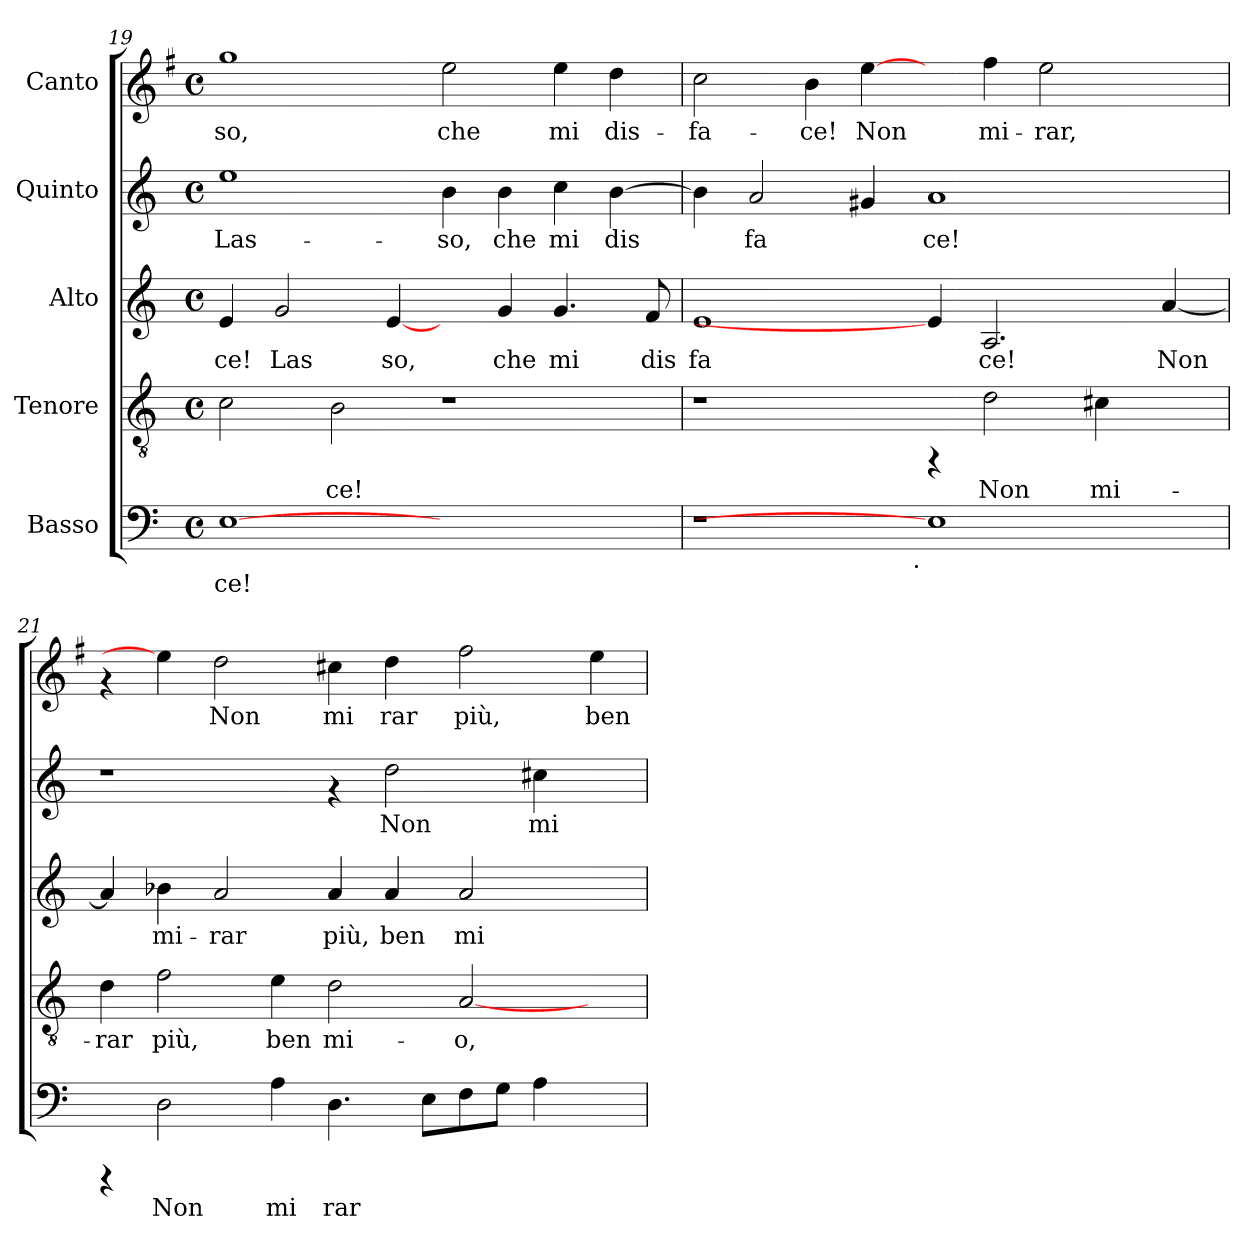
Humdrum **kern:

**kern	**text	**kern	**text	**kern	**text	**kern	**text	**kern	**text
*part5	*part5	*part4	*part4	*part3	*part3	*part2	*part2	*part1	*part1
*staff5	*staff5	*staff4	*staff4	*staff3	*staff3	*staff2	*staff2	*staff1	*staff1
*I"Basso	*	*I"Tenore	*	*I"Alto	*	*I"Quinto	*	*I"Canto	*
*clefF4	*	*clefGv2	*	*clefG2	*	*clefG2	*	*clefG2	*
*	*	*	*	*	*	*	*	*ITrd-3c-5	*
*k[]	*	*k[]	*	*k[]	*	*k[]	*	*k[]	*
*C:	*	*C:	*	*C:	*	*C:	*	*C:	*
*M4/4	*	*M4/4	*	*M4/4	*	*M4/4	*	*M4/4	*
*met(c)	*	*met(c)	*	*met(c)	*	*met(c)	*	*met(c)	*
=19	=19	=19	=19	=19	=19	=19	=19	=19	=19
!	!LO:LY:b:cj	!	!LO:LY:b:cj	!	!LO:LY:b:cj	!	!LO:LY:b:cj	!	!LO:LY:b:cj
[1E	ce!	2c\	--	4e/	ce!	1ee	Las-	1ccc	-so,
!	!	!	!	!	!LO:LY:b:cj	!	!	!	!
.	.	.	.	2g/	Las	.	.	.	.
!	!	!	!LO:LY:b:cj	!	!	!	!	!	!
.	.	2B\	-ce!	.	.	.	.	.	.
!	!	!	!	!	!LO:LY:b:cj	!	!	!	!
.	.	.	.	[4e/	so,	.	.	.	.
!	!	!	!	!	!	!	!LO:LY:b:cj	!	!LO:LY:b:cj
1ryy	.	1r	.	4ryy	.	4b\	-so,	2aa\	che
!	!	!	!	!	!LO:LY:b:cj	!	!LO:LY:b:cj	!	!
.	.	.	.	4g/	che	4b\	che	.	.
!	!	!	!	!	!LO:LY:b:cj	!	!LO:LY:b:cj	!	!LO:LY:b:cj
.	.	.	.	4.g/	mi	4cc\	mi	4aa\	mi
!	!	!	!	!	!	!	!LO:LY:b:cj	!	!LO:LY:b:cj
.	.	.	.	.	.	[>4b\	dis-	4gg\	dis-
!	!	!	!	!	!LO:LY:b:cj	!	!	!	!
.	.	.	.	8f/	dis	.	.	.	.
=20	=20	=20	=20	=20	=20	=20	=20	=20	=20
!	!	!	!	!	!LO:LY:b:cj	!	!LO:LY:b:cj	!	!LO:LY:b:cj
*^	*	*	*	*	*	*	*	*	*
1r	2ryy	.	1r	.	1e	fa	4b\]	--	2ff\	-fa-
!	!	!	!	!	!	!	!	!LO:LY:b:cj	!	!
.	.	.	.	.	.	.	2a/	-fa-	.	.
!	!	!	!	!	!	!	!	!	!	!LO:LY:b:cj
.	4...ryy	.	.	.	.	.	.	.	4ee\	-ce!
!	!	!	!	!	!	!	!	!LO:LY:b:cj	!	!LO:LY:b:cj
.	.	.	.	.	.	.	4g#/	--	[4aa\	Non
!	!LO:TX:b:t=.	!	!	!	!	!	!	!	!	!
.	1ryy	.	.	.	.	.	.	.	.	.
!	!	!	!	!	!	!	!	!LO:LY:b:cj	!	!
1E]	.	.	4rFF	.	4e/]	.	1a	-ce!	4ryy	.
!	!	!	!	!LO:LY:b:cj	!	!LO:LY:b:cj	!	!	!	!LO:LY:b:cj
.	.	.	2d\	Non	2.A/	ce!	.	.	4bb\	mi-
!	!	!	!	!	!	!	!	!	!	!LO:LY:b:cj
.	.	.	.	.	.	.	.	.	2aa\	-rar,
!	!	!	!	!LO:LY:b:cj	!	!	!	!	!	!
.	.	.	4c#X\	mi-	.	.	.	.	.	.
.	4ryy	.	.	.	.	.	.	.	.	.
!	!	!	!	!	!	!LO:LY:b:cj	!	!	!	!
4ryy	.	.	4ryy	.	[<4a/	Non	4ryy	.	4ryy	.
.	32ryy	.	.	.	.	.	.	.	.	.
!!LO:LB:g=z
=21	=21	=21	=21	=21	=21	=21	=21	=21	=21	=21
!	!	!	!	!LO:LY:b:cj	!	!LO:LY:b:cj	!	!	!	!
*v	*v	*	*	*	*	*	*	*	*	*
4rCCC	.	4d\	-rar	4a/]	.	1r	.	4rf	.
!	!LO:LY:b:cj	!	!LO:LY:b:cj	!	!LO:LY:b:cj	!	!	!	!
2D\	Non	2f\	più,	4b-X\	mi-	.	.	4aa\]	.
!	!	!	!	!	!LO:LY:b:cj	!	!	!	!LO:LY:b:cj
.	.	.	.	2a/	-rar	.	.	2gg\	Non
!	!LO:LY:b:cj	!	!LO:LY:b:cj	!	!	!	!	!	!
4A\	mi	4e\	ben	.	.	.	.	.	.
!	!LO:LY:b:cj	!	!LO:LY:b:cj	!	!LO:LY:b:cj	!	!	!	!LO:LY:b:cj
4.D\	rar	2d\	mi-	4a/	più,	4rf	.	4ff#X\	mi
!	!	!	!	!	!LO:LY:b:cj	!	!LO:LY:b:cj	!	!LO:LY:b:cj
.	.	.	.	4a/	ben	2dd\	Non	4gg\	rar
!	!LO:LY:b:cj	!	!	!	!	!	!	!	!
8E\L	.	.	.	.	.	.	.	.	.
!	!LO:LY:b:cj	!	!LO:LY:b:cj	!	!LO:LY:b:cj	!	!	!	!LO:LY:b:cj
8F\	.	[<2A/	-o,	2a/	mi-	.	.	2bb\	più,
!	!LO:LY:b:cj	!	!	!	!	!	!	!	!
8G\J	.	.	.	.	.	.	.	.	.
!	!LO:LY:b:cj	!	!	!	!	!	!LO:LY:b:cj	!	!
4A\	.	.	.	.	.	4cc#X\	mi	.	.
!	!	!	!	!	!	!	!	!	!LO:LY:b:cj
4ryy	.	4ryy	.	4ryy	.	4ryy	.	4aa\	ben
=	=	=	=	=	=	=	=	=	=
*-	*-	*-	*-	*-	*-	*-	*-	*-	*-
